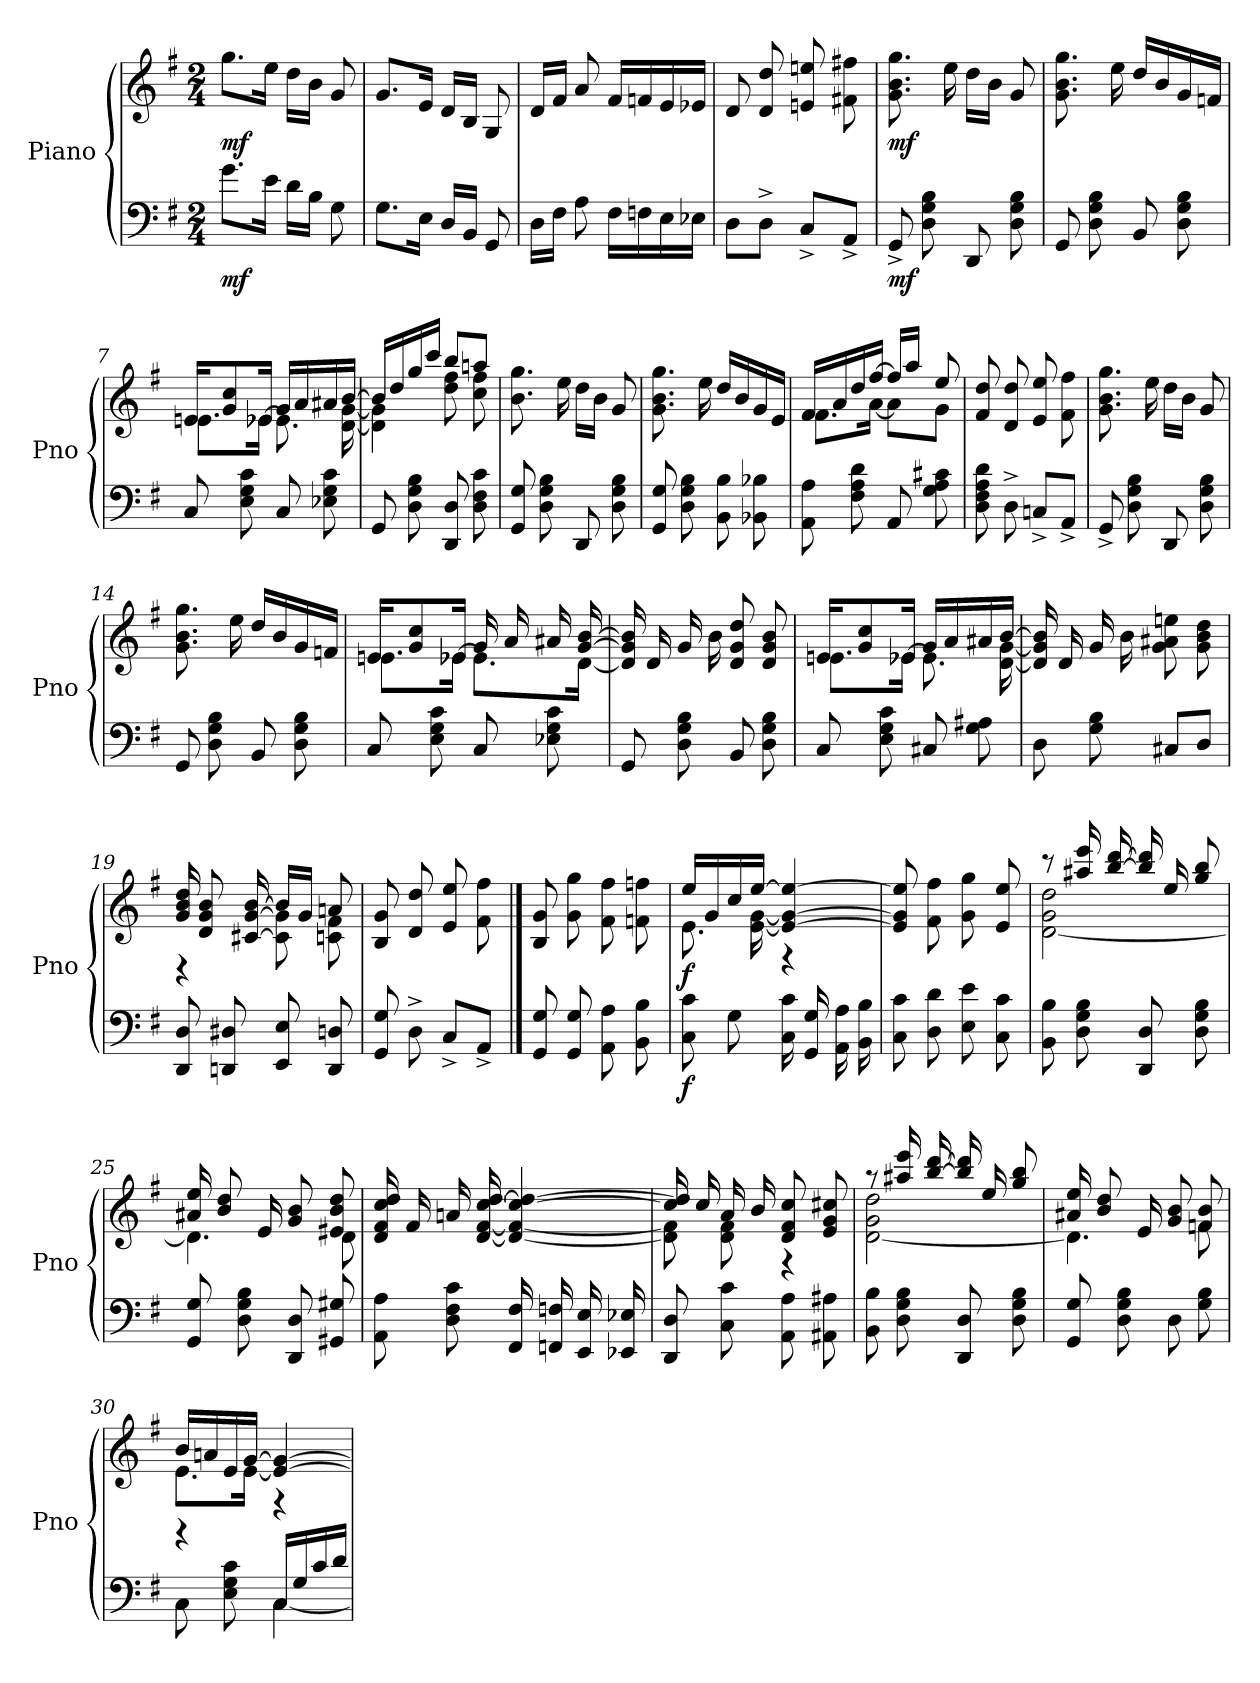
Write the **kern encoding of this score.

**kern	**dynam	**kern	**dynam
*part2	*part2	*part1	*part1
*staff2	*staff2	*staff1	*staff1
*I"Piano	*	*I"Piano	*
*I'Pno	*	*I'Pno	*
*clefF4	*	*clefG2	*
*k[f#]	*	*k[f#]	*
*M2/4	*	*M2/4	*
*MM100	*	*MM100	*
=1	=1	=1	=1
!	!LO:DY:b	!	!LO:DY:b
8.g\L	mf	8.gg\L	mf
16e\Jk	.	16ee\Jk	.
16d\LL	.	16dd\LL	.
16B\JJ	.	16b\JJ	.
8G\	.	8g/	.
=2	=2	=2	=2
8.G\L	.	8.g/L	.
16E\Jk	.	16e/Jk	.
16D/LL	.	16d/LL	.
16BB/JJ	.	16B/JJ	.
8GG/	.	8G/	.
=3	=3	=3	=3
16D\LL	.	16d/LL	.
16F#\JJ	.	16f#/JJ	.
8A\	.	8a/	.
16F#\LL	.	16f#/LL	.
16Fn\	.	16fn/	.
16E\	.	16e/	.
16E-X\JJ	.	16e-X/JJ	.
=4	=4	=4	=4
8D\L	.	8d/	.
8D^\J	.	8d/ 8dd/	.
8C^/L	.	8en/ 8een/	.
8AA^/J	.	8f#X\ 8ff#X\	.
=5!|	=5!|	=5!|	=5!|
!	!LO:DY:b	!	!LO:DY:b
8GG^/	mf	8.g\ 8.b\ 8.gg\	mf
8D\ 8G\ 8B\	.	.	.
.	.	16ee\	.
8DD/	.	16dd\LL	.
.	.	16b\JJ	.
8D\ 8G\ 8B\	.	8g/	.
!!LO:LB:g=z
=6	=6	=6	=6
8GG/	.	8.g\ 8.b\ 8.gg\	.
8D\ 8G\ 8B\	.	.	.
.	.	16ee\	.
8BB/	.	16dd/LL	.
.	.	16b/	.
8D\ 8G\ 8B\	.	16g/	.
.	.	16fn/JJ	.
=7	=7	=7	=7
*	*	*^	*
8C/	.	16e/KL	8.en\L	.
.	.	8g/ 8cc/	.	.
8E\ 8G\ 8c\	.	.	.	.
.	.	[16e-X/Jk	16e-\Jk	.
8C/	.	16g/LL	8.e-\]	.
.	.	16a/	.	.
8E-X\ 8G\ 8c\	.	16a#X/	.	.
.	.	[16b/JJ	[16d\ [16g\	.
=8	=8	=8	=8	=8
8GG/	.	16b/LL]	4d\] 4g\]	.
.	.	16dd/	.	.
8D\ 8G\ 8B\	.	16gg/	.	.
.	.	16ccc/JJ	.	.
8DD/ 8D/	.	8bb/L	8dd\ 8ff#\	.
8D\ 8F#\ 8c\	.	8aan/J	8cc\ 8ff#\	.
*	*	*v	*v	*
=9	=9	=9	=9
8GG/ 8G/	.	8.b\ 8.gg\	.
8D\ 8G\ 8B\	.	.	.
.	.	16ee\	.
8DD/	.	16dd\LL	.
.	.	16b\JJ	.
8D\ 8G\ 8B\	.	8g/	.
=10	=10	=10	=10
8GG/ 8G/	.	8.g\ 8.b\ 8.gg\	.
8D\ 8G\ 8B\	.	.	.
.	.	16ee\	.
8BB\ 8B\	.	16dd/LL	.
.	.	16b/	.
8BB-X\ 8B-X\	.	16g/	.
.	.	16e/JJ	.
!!LO:LB:g=z
=11	=11	=11	=11
*	*	*^	*
8AA\ 8A\	.	16f#/LL	8.f#\L	.
.	.	16a/	.	.
8F#\ 8A\ 8d\	.	16dd/	.	.
.	.	[16ff#/JJ	[16a\Jk	.
8AA/	.	16ff#/LL]	8a\L]	.
.	.	16aa/JJ	.	.
8G\ 8A\ 8c#X\	.	8ee/	8g\J	.
*	*	*v	*v	*
=12	=12	=12	=12
8D\ 8F#\ 8A\ 8d\	.	8f#/ 8dd/	.
8D^\	.	8d/ 8dd/	.
8Cn^/L	.	8e/ 8ee/	.
8AA^/J	.	8f#\ 8ff#\	.
=13	=13	=13	=13
8GG^/	.	8.g\ 8.b\ 8.gg\	.
8D\ 8G\ 8B\	.	.	.
.	.	16ee\	.
8DD/	.	16dd\LL	.
.	.	16b\JJ	.
8D\ 8G\ 8B\	.	8g/	.
=14	=14	=14	=14
8GG/	.	8.g\ 8.b\ 8.gg\	.
8D\ 8G\ 8B\	.	.	.
.	.	16ee\	.
8BB/	.	16dd/LL	.
.	.	16b/	.
8D\ 8G\ 8B\	.	16g/	.
.	.	16fn/JJ	.
=15	=15	=15	=15
*	*	*^	*
8C/	.	16e/KL	8.en\L	.
.	.	8g/ 8cc/	.	.
8E\ 8G\ 8c\	.	.	.	.
.	.	[16e-X/Jk	16e-\Jk	.
8C/	.	16g/	8.e-\L]	.
.	.	16a/	.	.
8E-X\ 8G\ 8c\	.	16a#X/	.	.
.	.	[16g/ [16b/	[16d\Jk	.
*	*	*v	*v	*
!!LO:LB:g=z
=16	=16	=16	=16
8GG/	.	16d/] 16g/] 16b/]	.
.	.	16d/	.
8D\ 8G\ 8B\	.	16g/	.
.	.	16b\	.
8BB/	.	8d/ 8g/ 8dd/	.
8D\ 8G\ 8B\	.	8d/ 8g/ 8b/	.
=17	=17	=17	=17
*	*	*^	*
8C/	.	16e/KL	8.en\L	.
.	.	8g/ 8cc/	.	.
8E\ 8G\ 8c\	.	.	.	.
.	.	[16e-X/Jk	16e-\Jk	.
8C#X/	.	16g/LL	8.e-\]	.
.	.	16a/	.	.
8G\ 8A#X\	.	16a#X/	.	.
.	.	[16b/JJ	[16d\ [16g\	.
*	*	*v	*v	*
=18	=18	=18	=18
8D\	.	16d/] 16g/] 16b/]	.
.	.	16d/	.
8G\ 8B\	.	16g/	.
.	.	16b\	.
8C#X/L	.	8g\ 8a#X\ 8een\	.
8D/J	.	8g\ 8b\ 8dd\	.
=19	=19	=19	=19
*	*	*^	*
8DD/ 8D/	.	16g/ 16b/ 16dd/	4r	.
.	.	8d/ 8g/ 8b/	.	.
8DDn/ 8D#X/	.	.	.	.
.	.	[16c#X/ [16g/ [16b/	.	.
8EE/ 8E/	.	16b/LL]	8c#\] 8g\]	.
.	.	16g/JJ	.	.
8DD/ 8Dn/	.	8an/	8cn\ 8f#\	.
*	*	*v	*v	*
=20	=20	=20	=20
8GG/ 8G/	.	8B/ 8g/	.
8D^\	.	8d/ 8dd/	.
8C^/L	.	8e/ 8ee/	.
8AA^/J	.	8f#\ 8ff#\	.
!!LO:LB:g=z
==21	==21	==21	==21
8GG/ 8G/	.	8B/ 8g/	.
8GG/ 8G/	.	8g\ 8gg\	.
8AA\ 8A\	.	8f#\ 8ff#\	.
8BB\ 8B\	.	8fn\ 8ffn\	.
=22!|	=22!|	=22!|	=22!|
*	*	*^	*
!	!LO:DY:b	!	!	!LO:DY:b
8C\ 8c\	f	16ee/LL	8.e\	f
.	.	16g/	.	.
8G\	.	16cc/	.	.
.	.	[16ee/JJ	[16e\ [16g\	.
16C\ 16c\	.	4e/_ 4g/_ 4ee/_	4r	.
16GG/ 16G/	.	.	.	.
16AA\ 16A\	.	.	.	.
16BB\ 16B\	.	.	.	.
*	*	*v	*v	*
=23	=23	=23	=23
8C\ 8c\	.	8e/] 8g/] 8ee/]	.
8D\ 8d\	.	8f#\ 8ff#\	.
8E\ 8e\	.	8g\ 8gg\	.
8C\ 8c\	.	8e/ 8ee/	.
=24	=24	=24	=24
*	*	*^	*
8BB\ 8B\	.	8r	[2d\ 2g\ 2dd\	.
8D\ 8G\ 8B\	.	16aa#X/ 16eee/	.	.
.	.	[16bb/ [16ddd/	.	.
8DD/ 8D/	.	16bb/] 16ddd/]	.	.
.	.	16ee/	.	.
8D\ 8G\ 8B\	.	8gg/ 8bb/	.	.
=25	=25	=25	=25	=25
8GG/ 8G/	.	16a#X/ 16ee/	4.d\]	.
.	.	8b/ 8dd/	.	.
8D\ 8G\ 8B\	.	.	.	.
.	.	16e/	.	.
8DD/ 8D/	.	8g/ 8b/	.	.
8GG#X/ 8G#X/	.	8e#X/ 8b/ 8dd/	8d\	.
*	*	*v	*v	*
!!LO:PB:g=z
=26	=26	=26	=26
8AA\ 8A\	.	16d/ 16f#/ 16cc/ 16dd/	.
.	.	16f#/	.
8D\ 8F#\ 8c\	.	16an/	.
.	.	[16d/ [16f#/ [16cc/ [16dd/	.
16FF#/ 16F#/	.	4d/_ 4f#/_ 4cc/_ 4dd/_	.
16FFn/ 16Fn/	.	.	.
16EE/ 16E/	.	.	.
16EE-X/ 16E-X/	.	.	.
=27	=27	=27	=27
*	*	*^	*
8DD/ 8D/	.	16cc/] 16dd/]	8d\] 8f#\]	.
.	.	16cc/	.	.
8C\ 8c\	.	16a/	8d\ 8f#\	.
.	.	16b/	.	.
8AA\ 8A\	.	8d/ 8f#/ 8cc/	4r	.
8AA#X\ 8A#X\	.	8e/ 8g/ 8cc#X/	.	.
=28	=28	=28	=28	=28
8BB\ 8B\	.	8r	[2d\ 2g\ 2dd\	.
8D\ 8G\ 8B\	.	16aa#X/ 16eee/	.	.
.	.	[16bb/ [16ddd/	.	.
8DD/ 8D/	.	16bb/] 16ddd/]	.	.
.	.	16ee/	.	.
8D\ 8G\ 8B\	.	8gg/ 8bb/	.	.
=29	=29	=29	=29	=29
8GG/ 8G/	.	16a#X/ 16ee/	4.d\]	.
.	.	8b/ 8dd/	.	.
8D\ 8G\ 8B\	.	.	.	.
.	.	16e/	.	.
8D\	.	8g/ 8b/	.	.
8G\ 8B\	.	8fn/ 8b/	8f\	.
!!LO:LB:g=z	!!
=30	=30	=30	=30	=30
*^	*	*	*	*
4r	8C\	.	16b/LL	8.e\L	.
.	.	.	16an/	.	.
.	8E\ 8G\ 8c\	.	16e/	.	.
.	.	.	[16g/JJ	[16e\Jk	.
16C/LL	[4C\	.	4e/_ 4g/_	4r	.
16G/	.	.	.	.	.
16c/	.	.	.	.	.
16d/JJ	.	.	.	.	.
*v	*v	*	*	*	*
*	*	*v	*v	*
=	=	=	=
*-	*-	*-	*-
